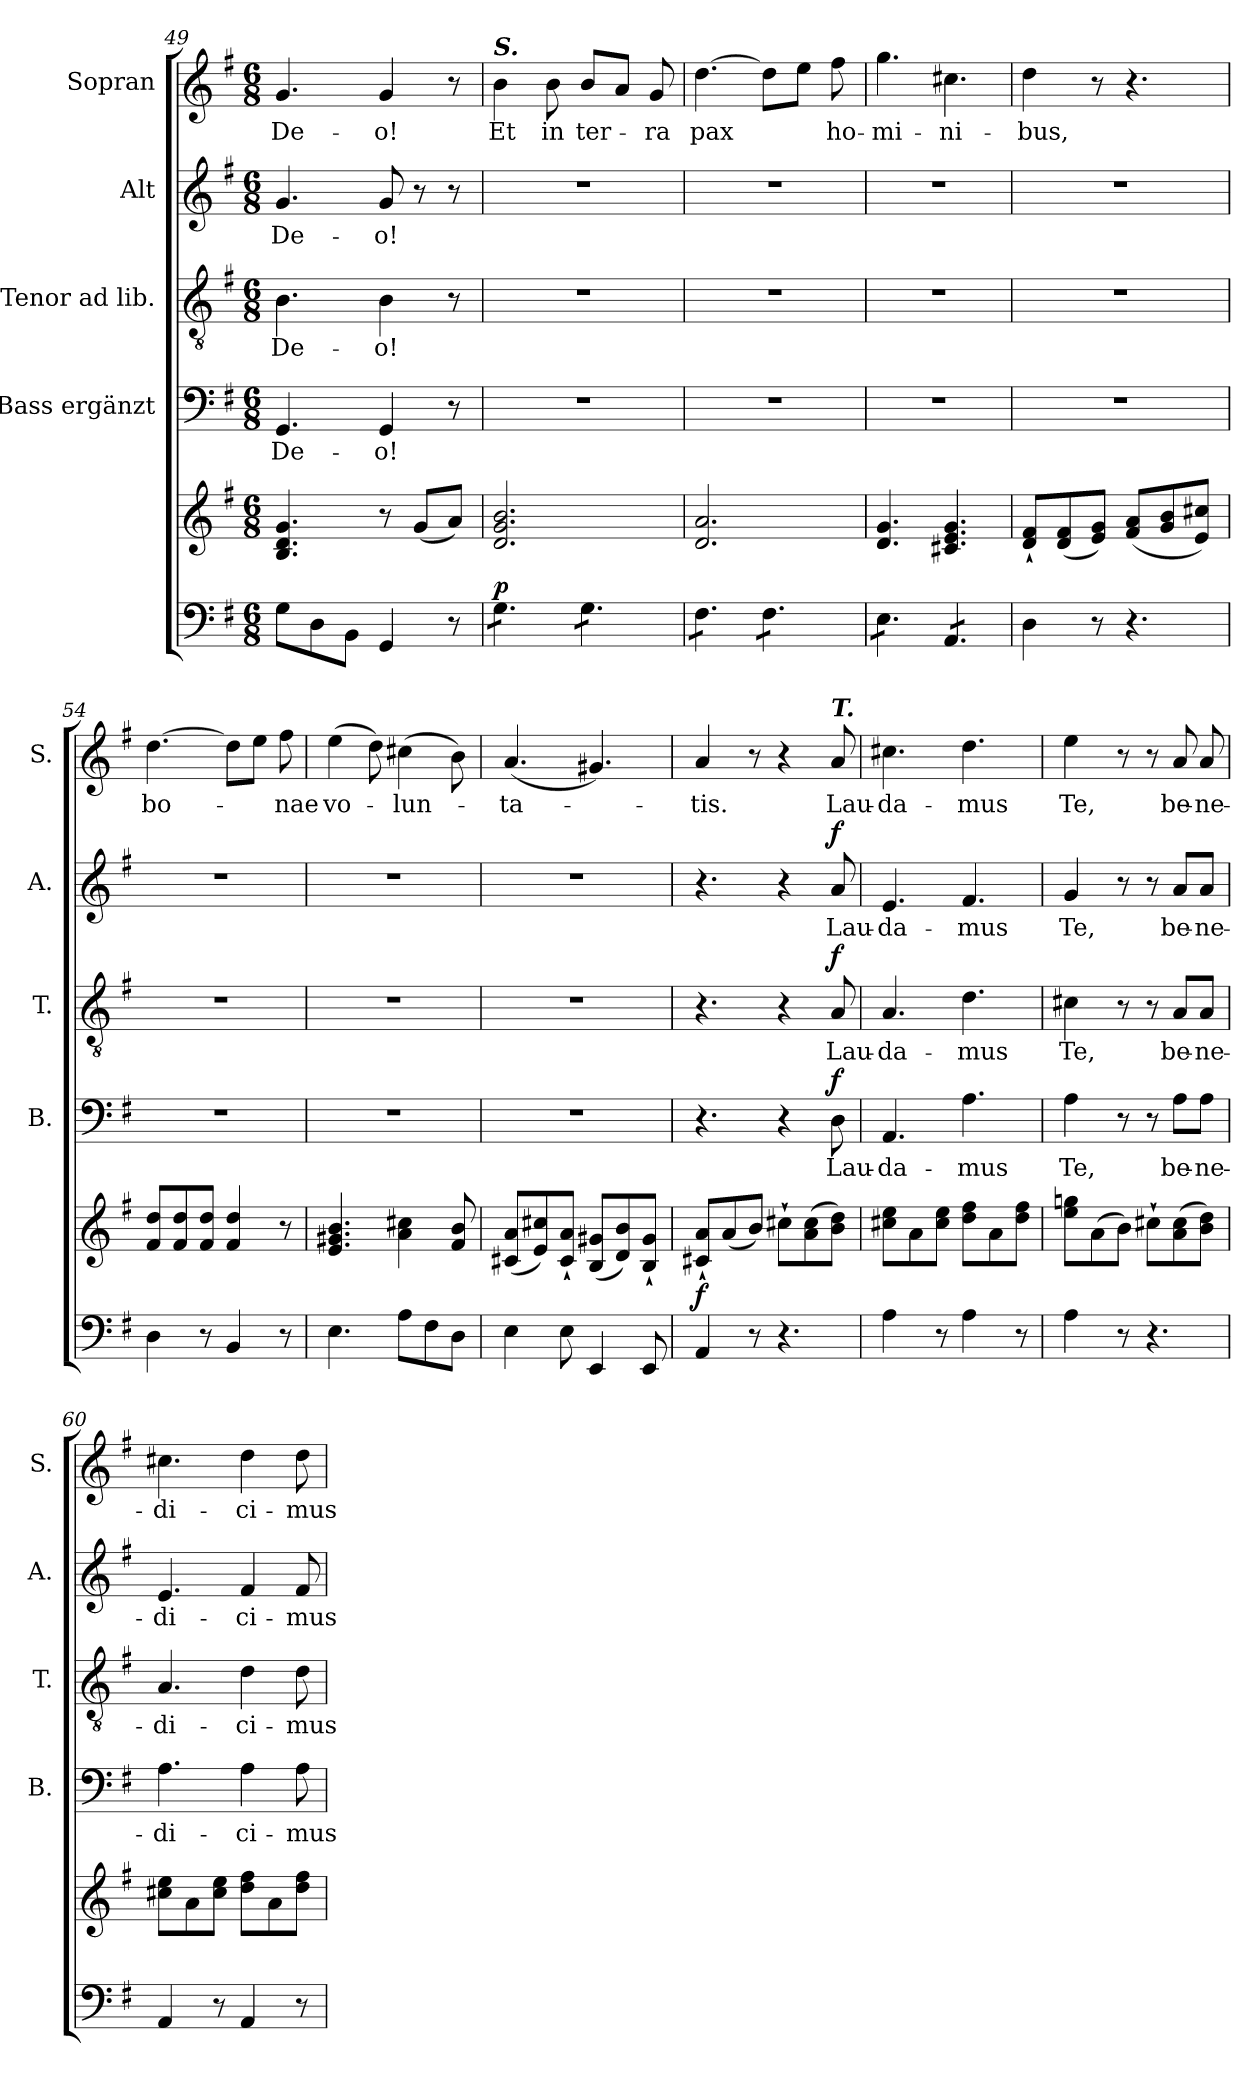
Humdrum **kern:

**kern	**kern	**dynam	**kern	**text	**dynam	**kern	**text	**dynam	**kern	**text	**dynam	**kern	**text
*part5	*part5	*part5	*part4	*part4	*part4	*part3	*part3	*part3	*part2	*part2	*part2	*part1	*part1
*staff6	*staff5	*staff5/6	*staff4	*staff4	*staff4	*staff3	*staff3	*staff3	*staff2	*staff2	*staff2	*staff1	*staff1
*	*	*	*I"Bass ergänzt	*	*	*I"Tenor ad lib.	*	*	*I"Alt	*	*	*I"Sopran	*
*	*	*	*I'B.	*	*	*I'T.	*	*	*I'A.	*	*	*I'S.	*
*clefF4	*clefG2	*	*clefF4	*	*	*clefGv2	*	*	*clefG2	*	*	*clefG2	*
*k[f#]	*k[f#]	*	*k[f#]	*	*	*k[f#]	*	*	*k[f#]	*	*	*k[f#]	*
*G:	*G:	*	*G:	*	*	*G:	*	*	*G:	*	*	*G:	*
*M6/8	*M6/8	*	*M6/8	*	*	*M6/8	*	*	*M6/8	*	*	*M6/8	*
=49	=49	=49	=49	=49	=49	=49	=49	=49	=49	=49	=49	=49	=49
!	!	!	!	!LO:LY:b	!	!	!LO:LY:b	!	!	!LO:LY:b	!	!	!LO:LY:b
8G\L	4.B/ 4.d/ 4.g/	.	4.GG/	De-	.	4.B\	De-	.	4.g/	De-	.	4.g/	De-
8D\	.	.	.	.	.	.	.	.	.	.	.	.	.
8BB\J	.	.	.	.	.	.	.	.	.	.	.	.	.
!	!	!	!	!LO:LY:b	!	!	!LO:LY:b	!	!	!LO:LY:b	!	!	!LO:LY:b
4GG/	8r	.	4GG/	-o!	.	4B\	-o!	.	8g/	-o!	.	4g/	-o!
.	(<8g/L	.	.	.	.	.	.	.	8r	.	.	.	.
8r	8a/J)	.	8r	.	.	8r	.	.	8r	.	.	8r	.
=50	=50	=50	=50	=50	=50	=50	=50	=50	=50	=50	=50	=50	=50
!	!	!	!	!	!	!	!	!	!	!	!	!LO:TX:a:Bi:t=S.	!
!	!	!LO:DY:a=2	!	!	!	!	!	!	!	!	!	!	!LO:LY:b
*tremolo	*	*	*	*	*	*	*	*	*	*	*	*	*
8G\L	2.d/ 2.g/ 2.b/	p	2.r	.	.	2.r	.	.	2.r	.	.	4b\	Et
8G\	.	.	.	.	.	.	.	.	.	.	.	.	.
!	!	!	!	!	!	!	!	!	!	!	!	!	!LO:LY:b
8G\J	.	.	.	.	.	.	.	.	.	.	.	8b\	in
!	!	!	!	!	!	!	!	!	!	!	!	!	!LO:LY:b
8G\L	.	.	.	.	.	.	.	.	.	.	.	8b/L	ter-
8G\	.	.	.	.	.	.	.	.	.	.	.	8a/J	.
!	!	!	!	!	!	!	!	!	!	!	!	!	!LO:LY:b
8G\J	.	.	.	.	.	.	.	.	.	.	.	8g/	-ra
=51	=51	=51	=51	=51	=51	=51	=51	=51	=51	=51	=51	=51	=51
!	!	!	!	!	!	!	!	!	!	!	!	!	!LO:LY:b
8F#\L	2.d/ 2.a/	.	2.r	.	.	2.r	.	.	2.r	.	.	[4.dd\	pax
8F#\	.	.	.	.	.	.	.	.	.	.	.	.	.
8F#\J	.	.	.	.	.	.	.	.	.	.	.	.	.
8F#\L	.	.	.	.	.	.	.	.	.	.	.	8dd\L]	.
8F#\	.	.	.	.	.	.	.	.	.	.	.	8ee\J	.
!	!	!	!	!	!	!	!	!	!	!	!	!	!LO:LY:b
8F#\J	.	.	.	.	.	.	.	.	.	.	.	8ff#\	ho-
=52	=52	=52	=52	=52	=52	=52	=52	=52	=52	=52	=52	=52	=52
!	!	!	!	!	!	!	!	!	!	!	!	!	!LO:LY:b
8E\L	4.d/ 4.g/	.	2.r	.	.	2.r	.	.	2.r	.	.	4.gg\	-mi-
8E\	.	.	.	.	.	.	.	.	.	.	.	.	.
8E\J	.	.	.	.	.	.	.	.	.	.	.	.	.
!	!	!	!	!	!	!	!	!	!	!	!	!	!LO:LY:b
8AA/L	4.c#X/ 4.e/ 4.g/	.	.	.	.	.	.	.	.	.	.	4.cc#X\	-ni-
8AA/	.	.	.	.	.	.	.	.	.	.	.	.	.
8AA/J	.	.	.	.	.	.	.	.	.	.	.	.	.
*Xtremolo	*	*	*	*	*	*	*	*	*	*	*	*	*
!!LO:PB:g=z
=53	=53	=53	=53	=53	=53	=53	=53	=53	=53	=53	=53	=53	=53
!	!	!	!	!	!	!	!	!	!	!	!	!	!LO:LY:b
4D\	8d/`< 8f#/`<L	.	2.r	.	.	2.r	.	.	2.r	.	.	4dd\	-bus,
.	(<8d/ 8f#/	.	.	.	.	.	.	.	.	.	.	.	.
8r	8e/ 8g/J)	.	.	.	.	.	.	.	.	.	.	8r	.
4.r	(<8f#/ 8a/L	.	.	.	.	.	.	.	.	.	.	4.r	.
.	8g/ 8b/	.	.	.	.	.	.	.	.	.	.	.	.
.	8e/ 8cc#X/J)	.	.	.	.	.	.	.	.	.	.	.	.
=54	=54	=54	=54	=54	=54	=54	=54	=54	=54	=54	=54	=54	=54
!	!	!	!	!	!	!	!	!	!	!	!	!	!LO:LY:b
4D\	8f#/ 8dd/L	.	2.r	.	.	2.r	.	.	2.r	.	.	[4.dd\	bo-
.	8f#/ 8dd/	.	.	.	.	.	.	.	.	.	.	.	.
8r	8f#/ 8dd/J	.	.	.	.	.	.	.	.	.	.	.	.
4BB/	4f#/ 4dd/	.	.	.	.	.	.	.	.	.	.	8dd\L]	.
.	.	.	.	.	.	.	.	.	.	.	.	8ee\J	.
!	!	!	!	!	!	!	!	!	!	!	!	!	!LO:LY:b
8r	8r	.	.	.	.	.	.	.	.	.	.	8ff#\	-nae
=55	=55	=55	=55	=55	=55	=55	=55	=55	=55	=55	=55	=55	=55
!	!	!	!	!	!	!	!	!	!	!	!	!	!LO:LY:b
4.E\	4.e/ 4.g#X/ 4.b/	.	2.r	.	.	2.r	.	.	2.r	.	.	(>4ee\	vo-
.	.	.	.	.	.	.	.	.	.	.	.	8dd\)	.
!	!	!	!	!	!	!	!	!	!	!	!	!	!LO:LY:b
8A\L	4a\ 4cc#X\	.	.	.	.	.	.	.	.	.	.	(>4cc#X\	-lun-
8F#\	.	.	.	.	.	.	.	.	.	.	.	.	.
8D\J	8f#/ 8b/	.	.	.	.	.	.	.	.	.	.	8b\)	.
=56	=56	=56	=56	=56	=56	=56	=56	=56	=56	=56	=56	=56	=56
!	!	!	!	!	!	!	!	!	!	!	!	!	!LO:LY:b
4E\	(<8c#X/ 8a/L	.	2.r	.	.	2.r	.	.	2.r	.	.	(<4.a/	-ta-
.	8e/ 8cc#X/)	.	.	.	.	.	.	.	.	.	.	.	.
8E\	8c#/`< 8a/`<J	.	.	.	.	.	.	.	.	.	.	.	.
4EE/	(<8B/ 8g#X/L	.	.	.	.	.	.	.	.	.	.	4.g#X/)	.
.	8d/ 8b/)	.	.	.	.	.	.	.	.	.	.	.	.
8EE/	8B/`< 8g#/`<J	.	.	.	.	.	.	.	.	.	.	.	.
=57	=57	=57	=57	=57	=57	=57	=57	=57	=57	=57	=57	=57	=57
!	!	!LO:DY:b	!	!	!	!	!	!	!	!	!	!	!LO:LY:b
4AA/	8c#X/`< 8a/`<L	f	4.r	.	.	4.r	.	.	4.r	.	.	4a/	-tis.
.	(<8a/	.	.	.	.	.	.	.	.	.	.	.	.
8r	8b/J)	.	.	.	.	.	.	.	.	.	.	8r	.
4.r	8cc#X`>\L	.	4r	.	.	4r	.	.	4r	.	.	4r	.
.	(>8a\ 8cc#\	.	.	.	.	.	.	.	.	.	.	.	.
!	!	!	!	!	!	!	!	!	!	!	!	!LO:TX:a:Bi:t=T.	!
!	!	!	!	!LO:LY:b	!LO:DY:a	!	!LO:LY:b	!LO:DY:a	!	!LO:LY:b	!LO:DY:a	!	!LO:LY:b
.	8b\ 8dd\J)	.	8D\	Lau-	f	8A/	Lau-	f	8a/	Lau-	f	8a/	Lau-
!!LO:LB:g=z
=58	=58	=58	=58	=58	=58	=58	=58	=58	=58	=58	=58	=58	=58
!	!	!	!	!LO:LY:b	!	!	!LO:LY:b	!	!	!LO:LY:b	!	!	!LO:LY:b
4A\	8cc#X\ 8ee\L	.	4.AA/	-da-	.	4.A/	-da-	.	4.e/	-da-	.	4.cc#X\	-da-
.	8a\	.	.	.	.	.	.	.	.	.	.	.	.
8r	8cc#\ 8ee\J	.	.	.	.	.	.	.	.	.	.	.	.
!	!	!	!	!LO:LY:b	!	!	!LO:LY:b	!	!	!LO:LY:b	!	!	!LO:LY:b
4A\	8dd\ 8ff#\L	.	4.A\	-mus	.	4.d\	-mus	.	4.f#/	-mus	.	4.dd\	-mus
.	8a\	.	.	.	.	.	.	.	.	.	.	.	.
8r	8dd\ 8ff#\J	.	.	.	.	.	.	.	.	.	.	.	.
=59	=59	=59	=59	=59	=59	=59	=59	=59	=59	=59	=59	=59	=59
!	!	!	!	!LO:LY:b	!	!	!LO:LY:b	!	!	!LO:LY:b	!	!	!LO:LY:b
4A\	8ee\ 8ggn\L	.	4A\	Te,	.	4c#X\	Te,	.	4g/	Te,	.	4ee\	Te,
.	(>8a\	.	.	.	.	.	.	.	.	.	.	.	.
8r	8b\J)	.	8r	.	.	8r	.	.	8r	.	.	8r	.
4.r	8cc#X`>\L	.	8r	.	.	8r	.	.	8r	.	.	8r	.
!	!	!	!	!LO:LY:b	!	!	!LO:LY:b	!	!	!LO:LY:b	!	!	!LO:LY:b
.	(>8a\ 8cc#\	.	8A\L	be-	.	8A/L	be-	.	8a/L	be-	.	8a/	be-
!	!	!	!	!LO:LY:b	!	!	!LO:LY:b	!	!	!LO:LY:b	!	!	!LO:LY:b
.	8b\ 8dd\J)	.	8A\J	-ne-	.	8A/J	-ne-	.	8a/J	-ne-	.	8a/	-ne-
=60	=60	=60	=60	=60	=60	=60	=60	=60	=60	=60	=60	=60	=60
!	!	!	!	!LO:LY:b	!	!	!LO:LY:b	!	!	!LO:LY:b	!	!	!LO:LY:b
4AA/	8cc#X\ 8ee\L	.	4.A\	-di-	.	4.A/	-di-	.	4.e/	-di-	.	4.cc#X\	-di-
.	8a\	.	.	.	.	.	.	.	.	.	.	.	.
8r	8cc#\ 8ee\J	.	.	.	.	.	.	.	.	.	.	.	.
!	!	!	!	!LO:LY:b	!	!	!LO:LY:b	!	!	!LO:LY:b	!	!	!LO:LY:b
4AA/	8dd\ 8ff#\L	.	4A\	-ci-	.	4d\	-ci-	.	4f#/	-ci-	.	4dd\	-ci-
.	8a\	.	.	.	.	.	.	.	.	.	.	.	.
!	!	!	!	!LO:LY:b	!	!	!LO:LY:b	!	!	!LO:LY:b	!	!	!LO:LY:b
8r	8dd\ 8ff#\J	.	8A\	-mus	.	8d\	-mus	.	8f#/	-mus	.	8dd\	-mus
=	=	=	=	=	=	=	=	=	=	=	=	=	=
*-	*-	*-	*-	*-	*-	*-	*-	*-	*-	*-	*-	*-	*-
